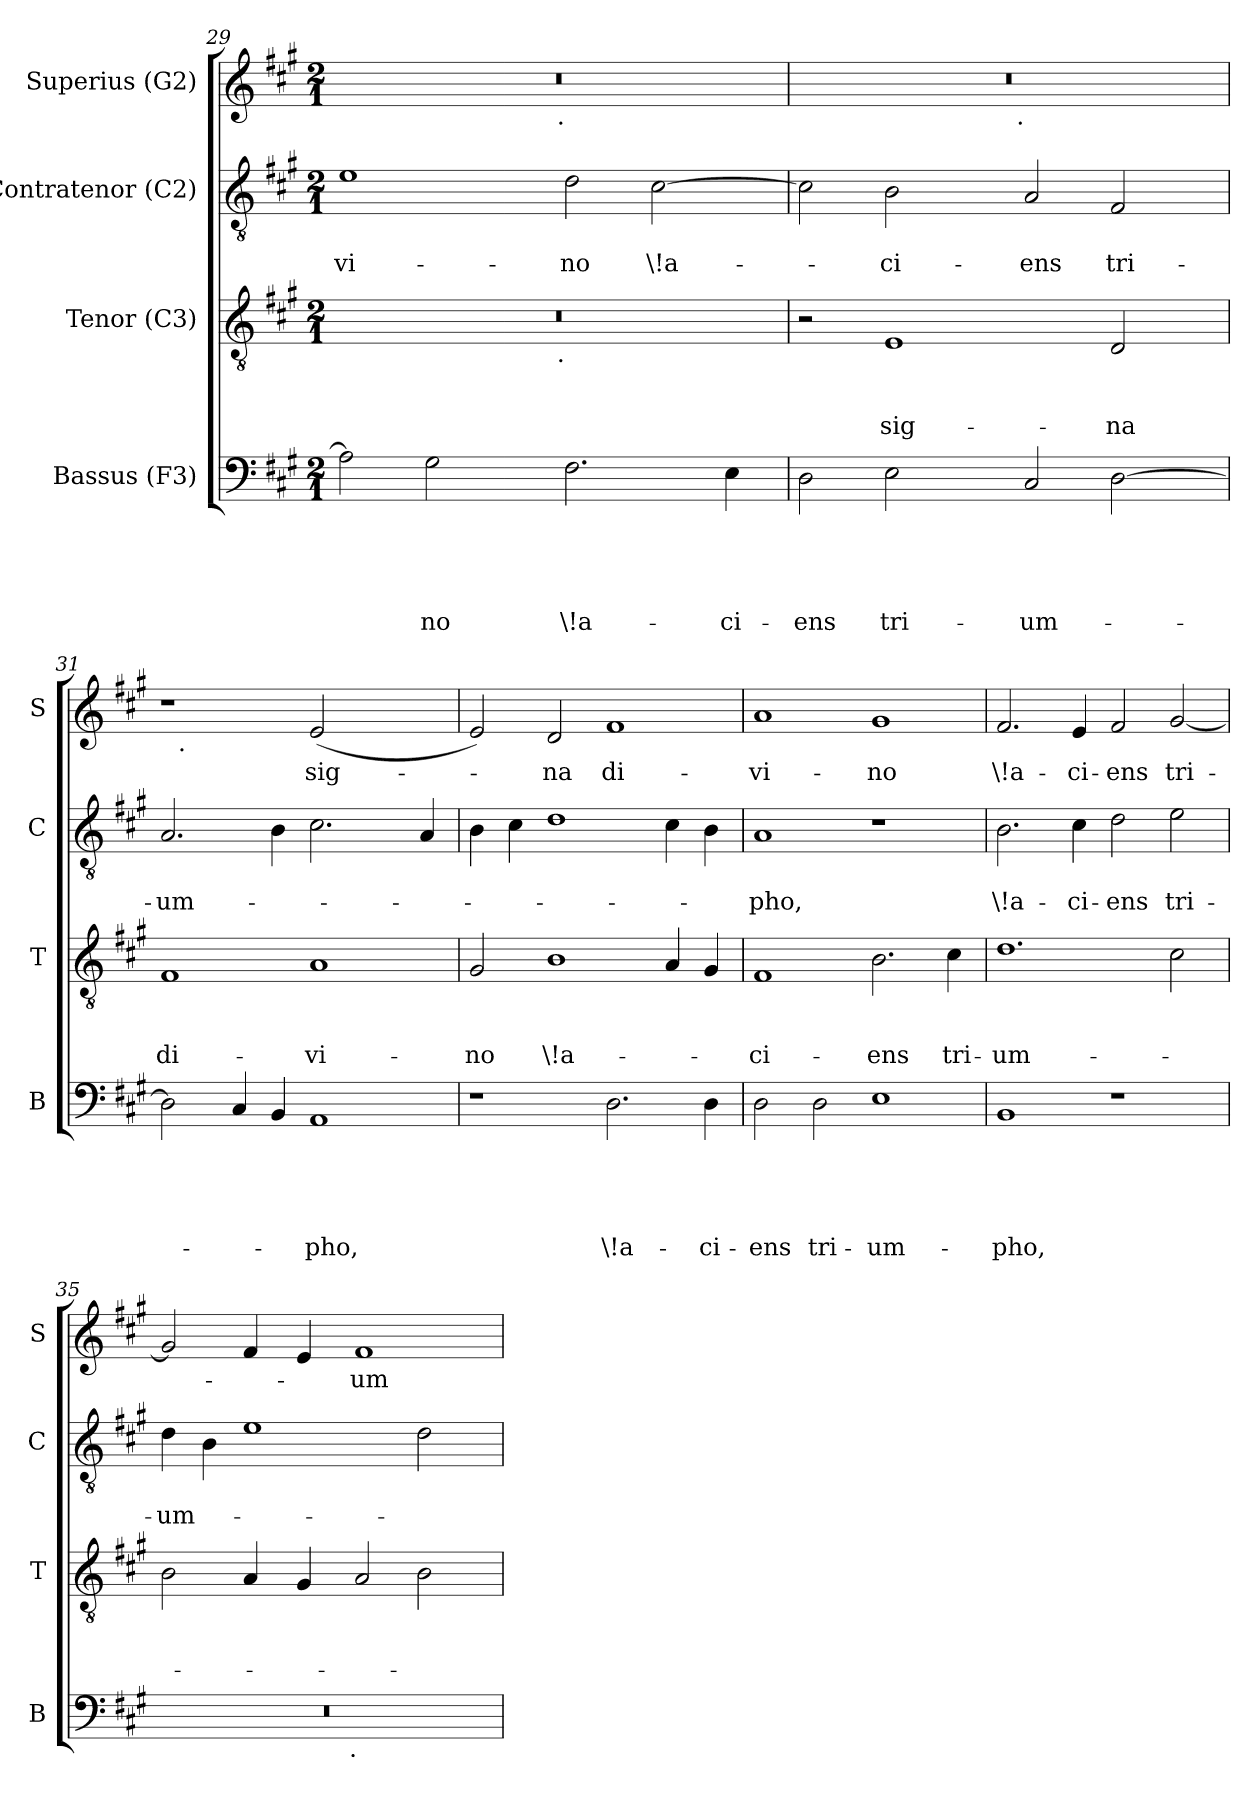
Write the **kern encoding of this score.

**kern	**text	**text	**text	**text	**text	**kern	**text	**text	**text	**kern	**text	**text	**kern	**text
*part4	*part4	*part4	*part4	*part4	*part4	*part3	*part3	*part3	*part3	*part2	*part2	*part2	*part1	*part1
*staff4	*staff4	*staff4	*staff4	*staff4	*staff4	*staff3	*staff3	*staff3	*staff3	*staff2	*staff2	*staff2	*staff1	*staff1
*I"Bassus (F3)	*	*	*	*	*	*I"Tenor (C3)	*	*	*	*I"Contratenor (C2)	*	*	*I"Superius (G2)	*
*I'B	*	*	*	*	*	*I'T	*	*	*	*I'C	*	*	*I'S	*
*clefF4	*	*	*	*	*	*clefGv2	*	*	*	*clefGv2	*	*	*clefG2	*
*k[f#c#g#]	*	*	*	*	*	*k[f#c#g#]	*	*	*	*k[f#c#g#]	*	*	*k[f#c#g#]	*
*A:	*	*	*	*	*	*A:	*	*	*	*A:	*	*	*A:	*
*M2/1	*	*	*	*	*	*M2/1	*	*	*	*M2/1	*	*	*M2/1	*
=29	=29	=29	=29	=29	=29	=29	=29	=29	=29	=29	=29	=29	=29	=29
!	!	!	!	!	!	!	!	!	!	!	!	!LO:LY:b	!	!
*	*	*	*	*	*	*^	*	*	*	*	*	*	*^	*
2A\]	.	.	.	.	.	0r	3%2ryy	.	.	.	1e	.	-vi-	0r	3%2ryy	.
!	!	!	!	!	!LO:LY:b	!	!	!	!	!	!	!	!	!	!	!
2G#\	.	.	.	.	-no	.	.	.	.	.	.	.	.	.	.	.
.	.	.	.	.	.	.	6ryy	.	.	.	.	.	.	.	6ryy	.
.	.	.	.	.	.	.	12...ryy	.	.	.	.	.	.	.	12...ryy	.
!	!	!	!	!	!	!	!	!	!	!	!	!	!	!	!LO:TX:b:t=.	!
!	!	!	!	!	!	!	!LO:TX:b:t=.	!	!	!	!	!	!	!	!	!
.	.	.	.	.	.	.	3%2ryy	.	.	.	.	.	.	.	3%2ryy	.
!	!	!	!	!	!LO:LY:b	!	!	!	!	!	!	!	!LO:LY:b	!	!	!
2.F#\	.	.	.	.	\!a-	.	.	.	.	.	2d\	.	-no	.	.	.
!	!	!	!	!	!	!	!	!	!	!	!	!	!LO:LY:b	!	!	!
.	.	.	.	.	.	.	.	.	.	.	[>2c#\	.	\!a-	.	.	.
.	.	.	.	.	.	.	3ryy	.	.	.	.	.	.	.	3ryy	.
!	!	!	!	!	!LO:LY:b	!	!	!	!	!	!	!	!	!	!	!
4E\	.	.	.	.	-ci-	.	.	.	.	.	.	.	.	.	.	.
.	.	.	.	.	.	.	96ryy	.	.	.	.	.	.	.	96ryy	.
=30	=30	=30	=30	=30	=30	=30	=30	=30	=30	=30	=30	=30	=30	=30	=30	=30
!	!	!	!	!	!LO:LY:b	!	!	!	!	!	!	!	!	!	!	!
*	*	*	*	*	*	*v	*v	*	*	*	*	*	*	*	*	*
2D\	.	.	.	.	-ens	2r	.	.	.	2c#\]	.	.	0r	3%2ryy	.
!	!	!	!	!	!LO:LY:b	!	!	!	!LO:LY:b	!	!	!LO:LY:b	!	!	!
2E\	.	.	.	.	tri-	1E	.	.	sig-	2B\	.	-ci-	.	.	.
.	.	.	.	.	.	.	.	.	.	.	.	.	.	6ryy	.
.	.	.	.	.	.	.	.	.	.	.	.	.	.	12...ryy	.
!	!	!	!	!	!	!	!	!	!	!	!	!	!	!LO:TX:b:t=.	!
.	.	.	.	.	.	.	.	.	.	.	.	.	.	3%2ryy	.
!	!	!	!	!	!LO:LY:b	!	!	!	!	!	!	!LO:LY:b	!	!	!
2C#/	.	.	.	.	-um-	.	.	.	.	2A/	.	-ens	.	.	.
!	!	!	!	!	!	!	!	!	!LO:LY:b	!	!	!LO:LY:b	!	!	!
[>2D\	.	.	.	.	.	2D/	.	.	-na	2F#/	.	tri-	.	.	.
.	.	.	.	.	.	.	.	.	.	.	.	.	.	3ryy	.
.	.	.	.	.	.	.	.	.	.	.	.	.	.	96ryy	.
=31	=31	=31	=31	=31	=31	=31	=31	=31	=31	=31	=31	=31	=31	=31	=31
!	!	!	!	!	!	!	!	!	!LO:LY:b	!	!	!LO:LY:b	!	!	!
2D\]	.	.	.	.	.	1F#	.	.	di-	2.A/	.	-um-	1r	16ryy	.
!	!	!	!	!	!	!	!	!	!	!	!	!	!	!LO:TX:b:t=.	!
.	.	.	.	.	.	.	.	.	.	.	.	.	.	1ryy	.
4C#/	.	.	.	.	.	.	.	.	.	.	.	.	.	.	.
4BB/	.	.	.	.	.	.	.	.	.	4B\	.	.	.	.	.
!	!	!	!	!	!LO:LY:b	!	!	!	!LO:LY:b	!	!	!	!	!	!LO:LY:b
1AA	.	.	.	.	-pho,	1A	.	.	-vi-	2.c#\	.	.	(<2e/	.	sig-
.	.	.	.	.	.	.	.	.	.	.	.	.	.	2...ryy	.
.	.	.	.	.	.	.	.	.	.	.	.	.	2ryy	.	.
.	.	.	.	.	.	.	.	.	.	4A/	.	.	.	.	.
=32	=32	=32	=32	=32	=32	=32	=32	=32	=32	=32	=32	=32	=32	=32	=32
!	!	!	!	!	!	!	!	!	!LO:LY:b	!	!	!	!	!	!
*	*	*	*	*	*	*	*	*	*	*	*	*	*v	*v	*
1r	.	.	.	.	.	2G#/	.	.	-no	4B\	.	.	2e/)	.
.	.	.	.	.	.	.	.	.	.	4c#\	.	.	.	.
!	!	!	!	!	!	!	!	!	!LO:LY:b	!	!	!	!	!LO:LY:b
.	.	.	.	.	.	1B	.	.	\!a-	1d	.	.	2d/	-na
!	!	!	!	!	!LO:LY:b	!	!	!	!	!	!	!	!	!LO:LY:b
2.D\	.	.	.	.	\!a-	.	.	.	.	.	.	.	1f#	di-
.	.	.	.	.	.	4A/	.	.	.	4c#\	.	.	.	.
!	!	!	!	!	!LO:LY:b	!	!	!	!	!	!	!	!	!
4D\	.	.	.	.	-ci-	4G#/	.	.	.	4B\	.	.	.	.
!!LO:LB:g=z
=33	=33	=33	=33	=33	=33	=33	=33	=33	=33	=33	=33	=33	=33	=33
!	!	!	!	!	!LO:LY:b	!	!	!	!LO:LY:b:rj	!	!	!LO:LY:b	!	!LO:LY:b
2D\	.	.	.	.	-ens	1F#	.	.	-ci-	1A	.	-pho,	1a	-vi-
!	!	!	!	!	!LO:LY:b	!	!	!	!	!	!	!	!	!
2D\	.	.	.	.	tri-	.	.	.	.	.	.	.	.	.
!	!	!	!	!	!LO:LY:b	!	!	!	!LO:LY:b	!	!	!	!	!LO:LY:b
1E	.	.	.	.	-um-	2.B\	.	.	-ens	1r	.	.	1g#	-no
!	!	!	!	!	!	!	!	!	!LO:LY:b	!	!	!	!	!
.	.	.	.	.	.	4c#\	.	.	tri-	.	.	.	.	.
=34	=34	=34	=34	=34	=34	=34	=34	=34	=34	=34	=34	=34	=34	=34
!	!	!	!	!	!LO:LY:b	!	!	!	!LO:LY:b	!	!	!LO:LY:b	!	!LO:LY:b
1BB	.	.	.	.	-pho,	1.d	.	.	-um-	2.B\	.	\!a-	2.f#/	\!a-
!	!	!	!	!	!	!	!	!	!	!	!	!LO:LY:b	!	!LO:LY:b
.	.	.	.	.	.	.	.	.	.	4c#\	.	-ci-	4e/	-ci-
!	!	!	!	!	!	!	!	!	!	!	!	!LO:LY:b:rj	!	!LO:LY:b:rj
1r	.	.	.	.	.	.	.	.	.	2d\	.	-ens	2f#/	-ens
!	!	!	!	!	!	!	!	!	!	!	!	!LO:LY:b	!	!LO:LY:b
.	.	.	.	.	.	2c#\	.	.	.	2e\	.	tri-	[<2g#/	tri-
=35	=35	=35	=35	=35	=35	=35	=35	=35	=35	=35	=35	=35	=35	=35
!	!	!	!	!	!	!	!	!	!	!	!	!LO:LY:b	!	!
*^	*	*	*	*	*	*	*	*	*	*	*	*	*	*
0r	3%2ryy	.	.	.	.	.	2B\	.	.	.	4d\	.	-um-	2g#/]	.
.	.	.	.	.	.	.	.	.	.	.	4B\	.	.	.	.
.	.	.	.	.	.	.	4A/	.	.	.	1e	.	.	4f#/	.
.	6ryy	.	.	.	.	.	.	.	.	.	.	.	.	.	.
.	.	.	.	.	.	.	4G#/	.	.	.	.	.	.	4e/	.
.	12...ryy	.	.	.	.	.	.	.	.	.	.	.	.	.	.
!	!LO:TX:b:t=.	!	!	!	!	!	!	!	!	!	!	!	!	!	!
.	3%2ryy	.	.	.	.	.	.	.	.	.	.	.	.	.	.
!	!	!	!	!	!	!	!	!	!	!	!	!	!	!	!LO:LY:b
.	.	.	.	.	.	.	2A/	.	.	.	.	.	.	1f#	-um-
.	.	.	.	.	.	.	2B\	.	.	.	2d\	.	.	.	.
.	3ryy	.	.	.	.	.	.	.	.	.	.	.	.	.	.
.	96ryy	.	.	.	.	.	.	.	.	.	.	.	.	.	.
*v	*v	*	*	*	*	*	*	*	*	*	*	*	*	*	*
=	=	=	=	=	=	=	=	=	=	=	=	=	=	=
*-	*-	*-	*-	*-	*-	*-	*-	*-	*-	*-	*-	*-	*-	*-
